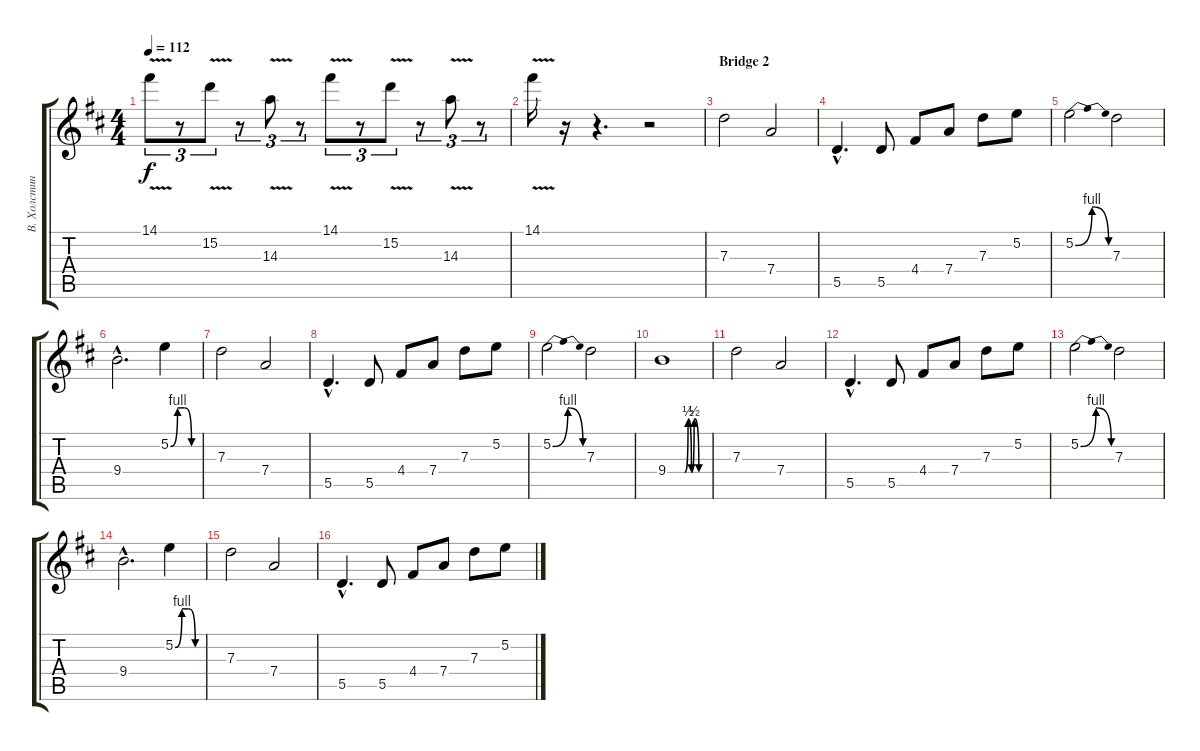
\track ("В. Холстинин" "В. Холстин") {instrument overdrivenguitar}
\staff {score tabs}
\tuning (E4 B3 G3 D3 A2 E2) {hide}
\ts (4 4)
\tempo 112
\clef g2
\ks d
14.1{v}.8{tu (3 2) dy f} r.8{tu (3 2)} 15.2{v}.8{tu (3 2)} r.8{tu (3 2)} 14.3{v}.8{tu (3 2)} r.8{tu (3 2)} 14.1{v}.8{tu (3 2)} r.8{tu (3 2)} 15.2{v}.8{tu (3 2)} r.8{tu (3 2)} 14.3{v}.8{tu (3 2)} r.8{tu (3 2)} |
14.1{v}.16 r.16 r.4{d} r.2 |
\section ("" "Bridge 2")
7.3.2{volume 14 instrument overdrivenguitar} 7.4.2 |
5.5{hac}.4{d} 5.5.8 4.4.8 7.4.8 7.3.8 5.2.8 |
5.2{be (bendrelease 0 0 15 4 30 4 60 0)}.2 7.3.2 |
9.4{hac}.2{d} 5.2{be (custom 0 0 15 4 30 4 45 0 60 0)}.4 |
7.3.2 7.4.2 |
5.5{hac}.4{d} 5.5.8 4.4.8 7.4.8 7.3.8 5.2.8 |
5.2{be (bendrelease 0 0 15 4 30 4 60 0)}.2 7.3.2 |
9.4{be (custom 0 0 25 0 30 2 35 0 39 2 46 0 60 0)}.1 |
7.3.2 7.4.2 |
5.5{hac}.4{d} 5.5.8 4.4.8 7.4.8 7.3.8 5.2.8 |
5.2{be (bendrelease 0 0 15 4 30 4 60 0)}.2 7.3.2 |
9.4{hac}.2{d} 5.2{be (custom 0 0 15 4 30 4 45 0 60 0)}.4 |
7.3.2 7.4.2 |
5.5{hac}.4{d} 5.5.8 4.4.8 7.4.8 7.3.8 5.2.8
